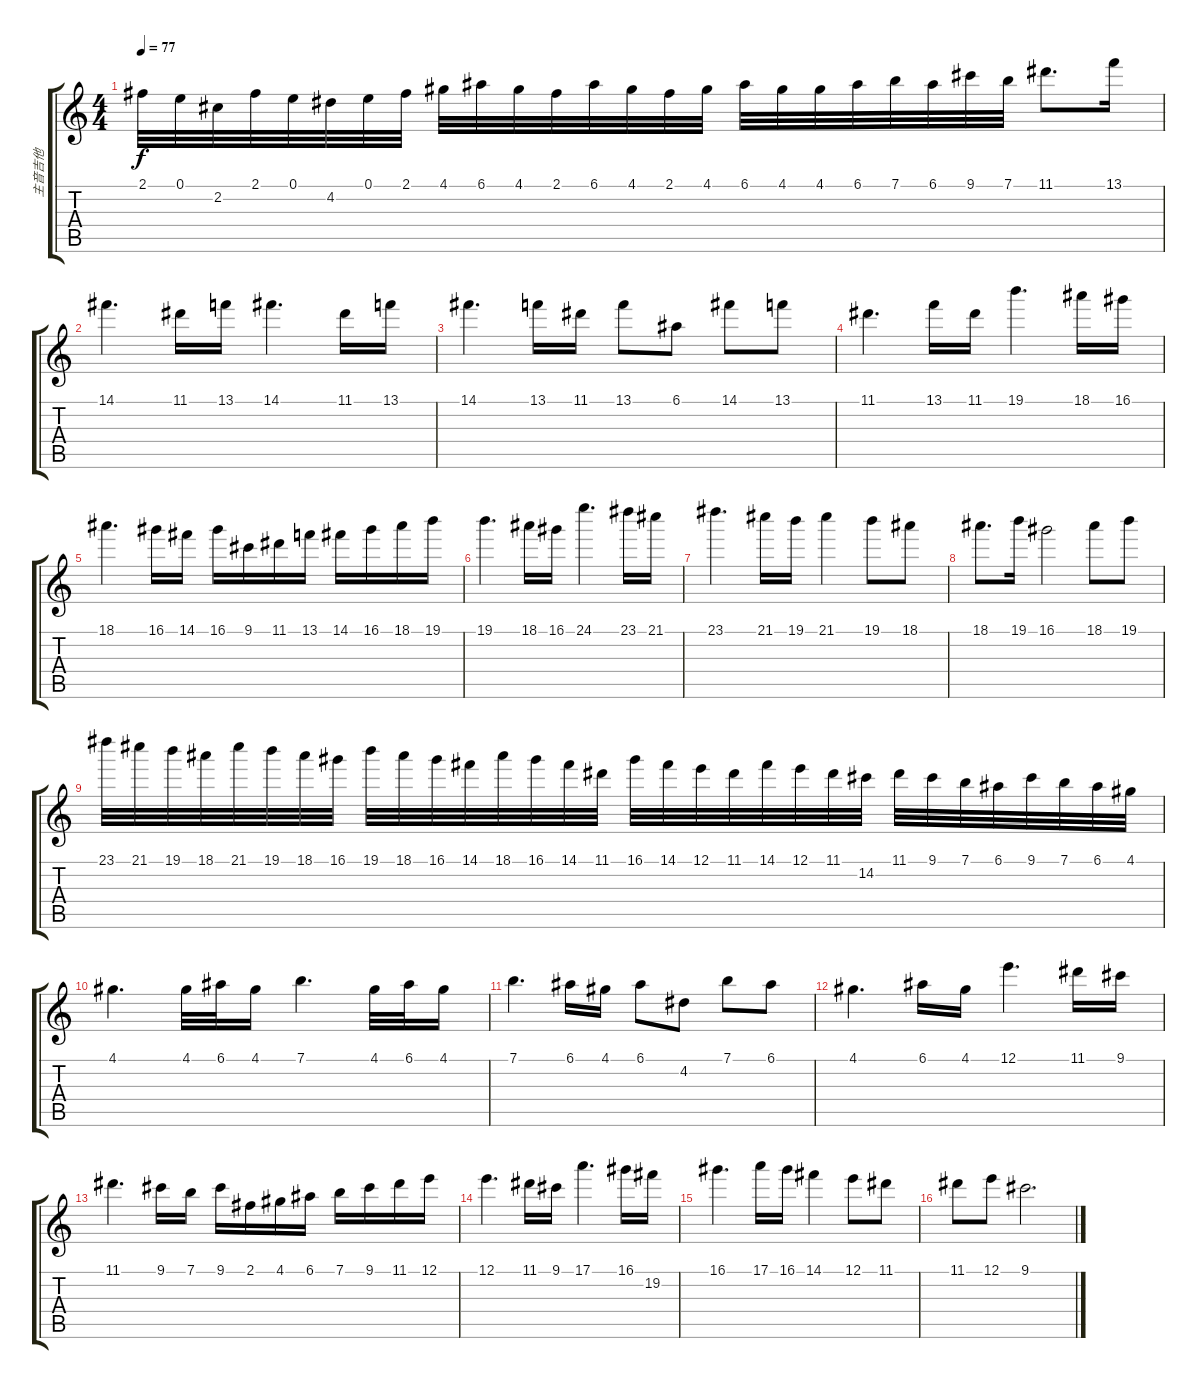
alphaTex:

\track ("主音吉他" "主音吉他") {instrument distortionguitar}
\staff {score tabs}
\tuning (E4 B3 G3 D3 A2 E2) {hide}
\ts (4 4)
\tempo 77
\clef g2
\ks c
2.1.32{dy f} 0.1.32 2.2.32 2.1.32 0.1.32 4.2.32 0.1.32 2.1.32 4.1.32 6.1.32 4.1.32 2.1.32 6.1.32 4.1.32 2.1.32 4.1.32 6.1.32 4.1.32 4.1.32 6.1.32 7.1.32 6.1.32 9.1.32 7.1.32 11.1.8{d} 13.1.16 |
14.1.4{d} 11.1.16 13.1.16 14.1.4{d} 11.1.16 13.1.16 |
14.1.4{d} 13.1.16 11.1.16 13.1.8 6.1.8 14.1.8 13.1.8 |
11.1.4{d} 13.1.16 11.1.16 19.1.4{d} 18.1.16 16.1.16 |
18.1.4{d} 16.1.16 14.1.16 16.1.16 9.1.16 11.1.16 13.1.16 14.1.16 16.1.16 18.1.16 19.1.16 |
19.1.4{d} 18.1.16 16.1.16 24.1.4{d} 23.1.16 21.1.16 |
23.1.4{d} 21.1.16 19.1.16 21.1.4 19.1.8 18.1.8 |
18.1.8{d} 19.1.16 16.1.2 18.1.8 19.1.8 |
23.1.32 21.1.32 19.1.32 18.1.32 21.1.32 19.1.32 18.1.32 16.1.32 19.1.32 18.1.32 16.1.32 14.1.32 18.1.32 16.1.32 14.1.32 11.1.32 16.1.32 14.1.32 12.1.32 11.1.32 14.1.32 12.1.32 11.1.32 14.2.32 11.1.32 9.1.32 7.1.32 6.1.32 9.1.32 7.1.32 6.1.32 4.1.32 |
4.1.4{d} 4.1.32 6.1.32 4.1.16 7.1.4{d} 4.1.32 6.1.32 4.1.16 |
7.1.4{d} 6.1.16 4.1.16 6.1.8 4.2.8 7.1.8 6.1.8 |
4.1.4{d} 6.1.16 4.1.16 12.1.4{d} 11.1.16 9.1.16 |
11.1.4{d} 9.1.16 7.1.16 9.1.16 2.1.16 4.1.16 6.1.16 7.1.16 9.1.16 11.1.16 12.1.16 |
12.1.4{d} 11.1.16 9.1.16 17.1.4{d} 16.1.16 19.2.16 |
16.1.4{d} 17.1.16 16.1.16 14.1.4 12.1.8 11.1.8 |
11.1.8 12.1.8 9.1.2{d}
